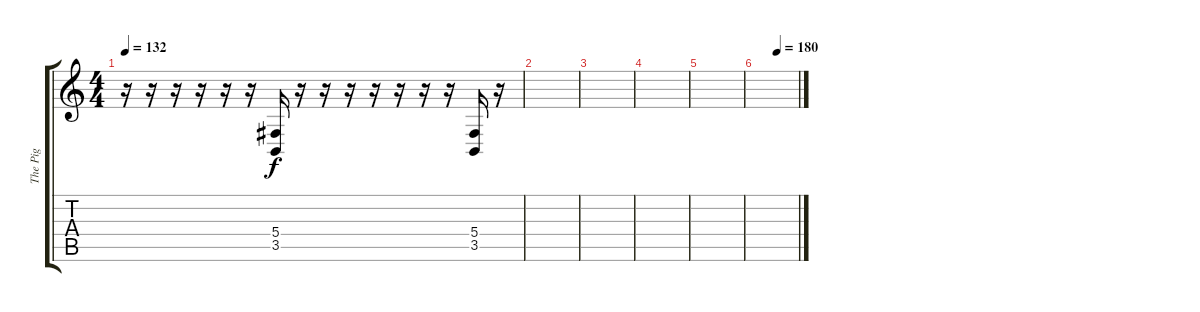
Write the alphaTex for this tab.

\track ("The Pig" "The Pig") {instrument reedorgan}
\staff {score tabs}
\tuning (Eb4 Bb3 Gb3 Db3 Ab2 Eb2) {hide}
\ts (4 4)
\tempo 132
\clef g2
\ks c
r.16{dy f} r.16 r.16 r.16 r.16 r.16 (5.4 3.5).16 r.16 r.16 r.16 r.16 r.16 r.16 r.16 (5.4 3.5).16 r.16 |
|
|
|
|
\tempo (180 0.5)
